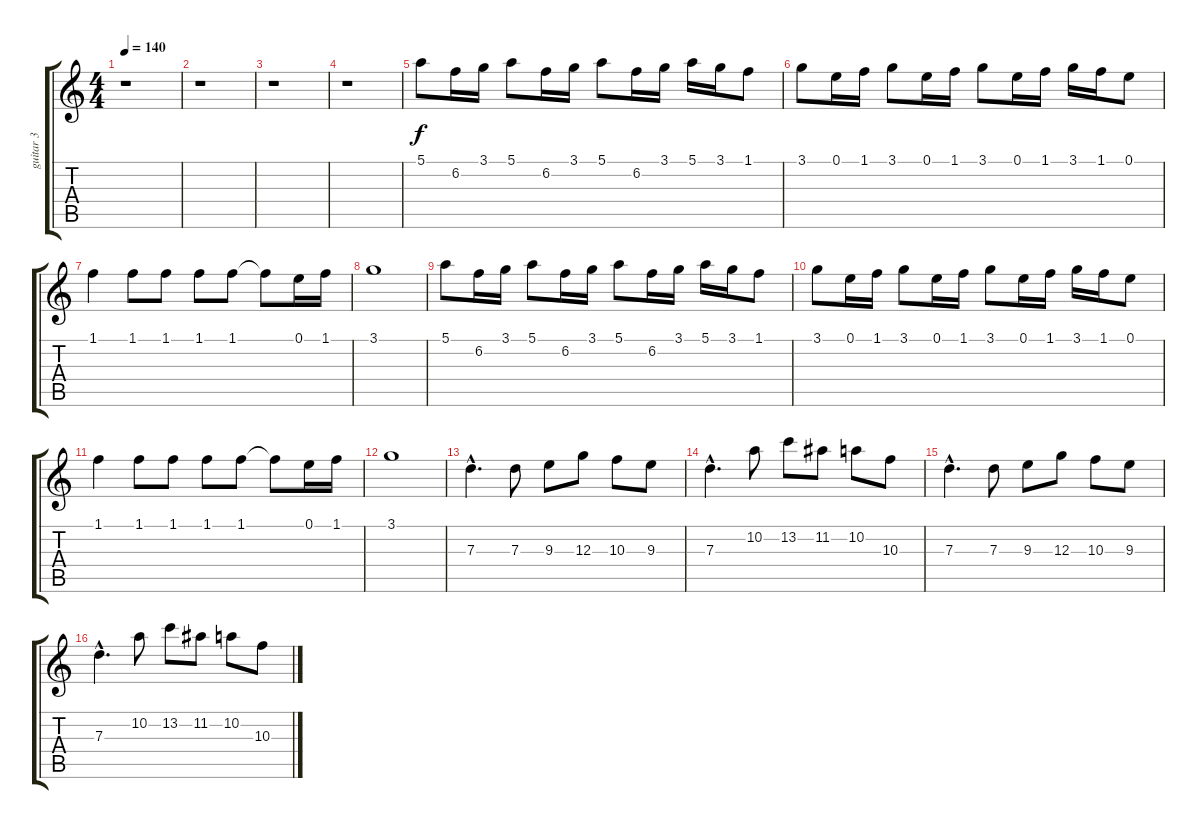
\track ("guitar 3" "guitar 3") {instrument electricguitarclean}
\staff {score tabs}
\tuning (E4 B3 G3 D3 A2 E2) {hide}
\ts (4 4)
\tempo 140
\clef g2
\ks c
r.1{dy f} |
r.1 |
r.1 |
r.1 |
5.1.8 6.2.16 3.1.16 5.1.8 6.2.16 3.1.16 5.1.8 6.2.16 3.1.16 5.1.16 3.1.16 1.1.8 |
3.1.8 0.1.16 1.1.16 3.1.8 0.1.16 1.1.16 3.1.8 0.1.16 1.1.16 3.1.16 1.1.16 0.1.8 |
1.1.4 1.1.8 1.1.8 1.1.8 1.1.8 1.1{t}.8 0.1.16 1.1.16 |
3.1.1 |
5.1.8 6.2.16 3.1.16 5.1.8 6.2.16 3.1.16 5.1.8 6.2.16 3.1.16 5.1.16 3.1.16 1.1.8 |
3.1.8 0.1.16 1.1.16 3.1.8 0.1.16 1.1.16 3.1.8 0.1.16 1.1.16 3.1.16 1.1.16 0.1.8 |
1.1.4 1.1.8 1.1.8 1.1.8 1.1.8 1.1{t}.8 0.1.16 1.1.16 |
3.1.1 |
7.3{hac}.4{d instrument distortionguitar} 7.3.8 9.3.8 12.3.8 10.3.8 9.3.8 |
7.3{hac}.4{d} 10.2.8 13.2.8 11.2.8 10.2.8 10.3.8 |
7.3{hac}.4{d} 7.3.8 9.3.8 12.3.8 10.3.8 9.3.8 |
7.3{hac}.4{d} 10.2.8 13.2.8 11.2.8 10.2.8 10.3.8
